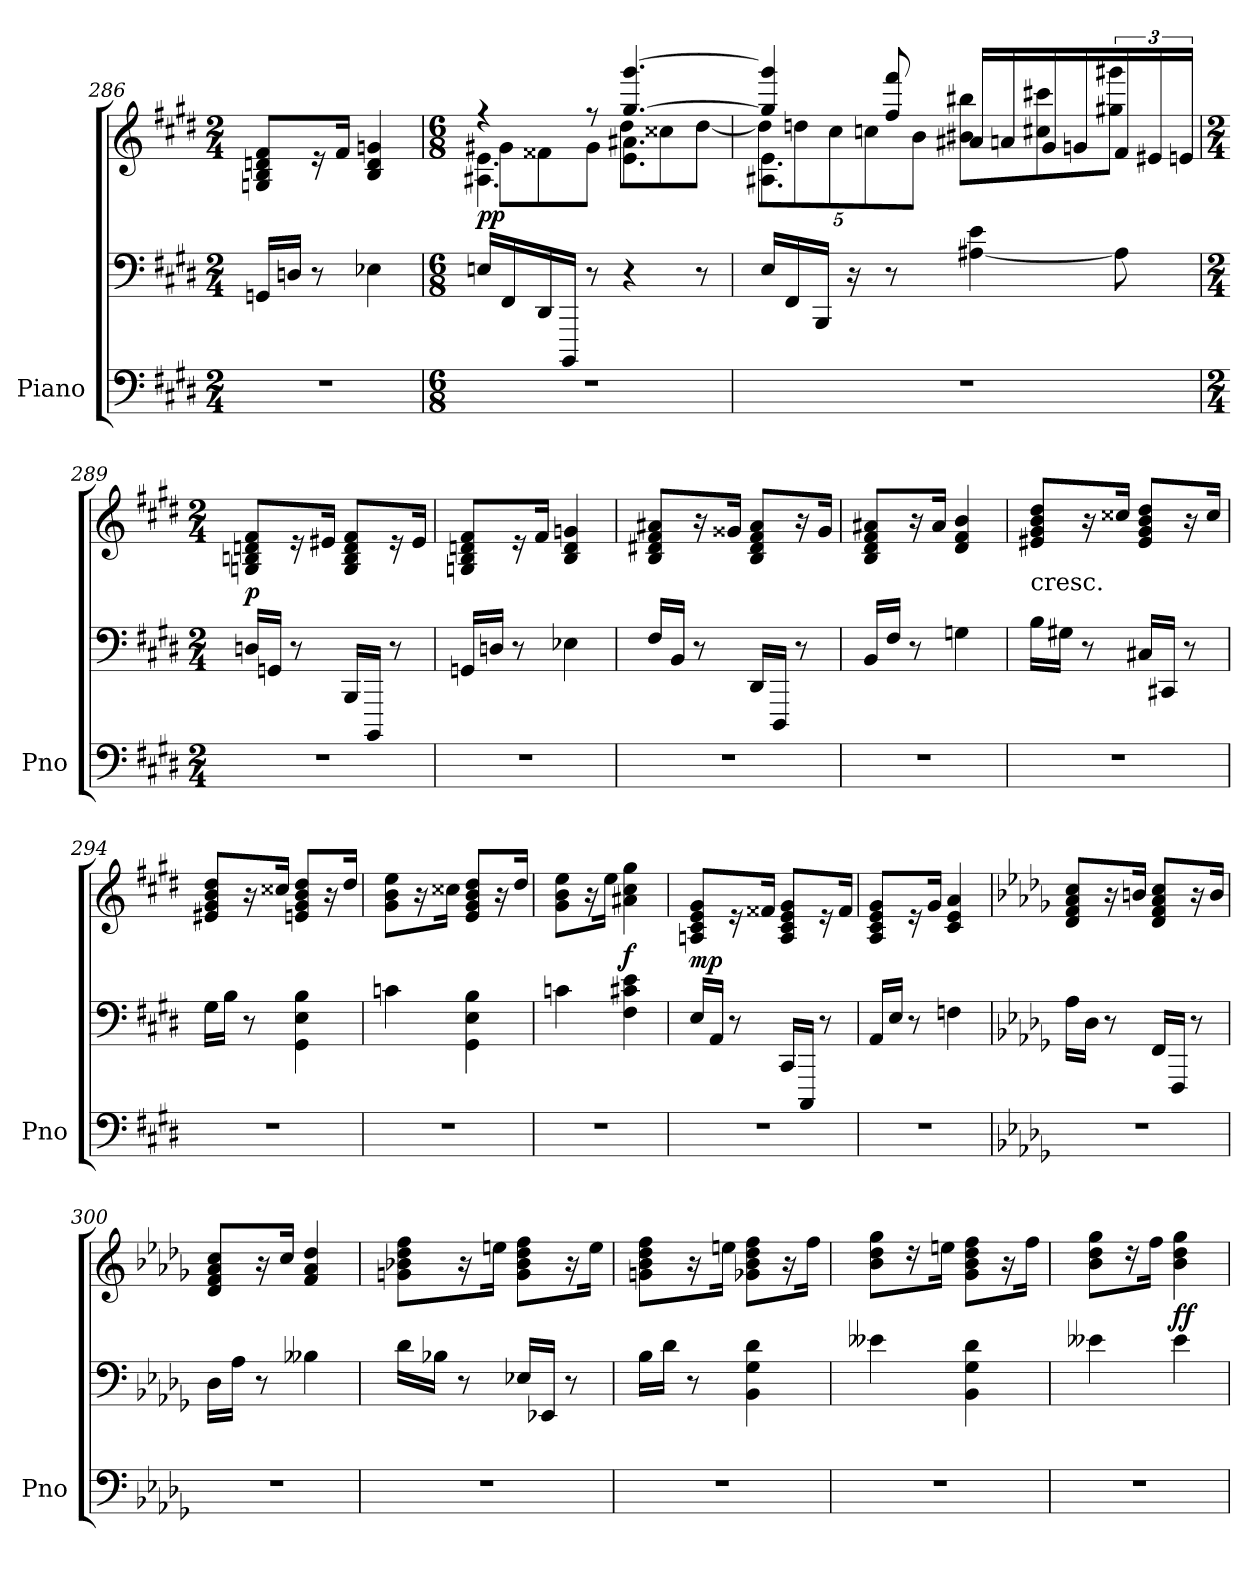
**kern	**kern	**kern	**dynam
*part1	*part1	*part1	*part1
*staff3	*staff2	*staff1	*staff1/2/3
*I"Piano	*	*	*
*I'Pno	*	*	*
*clefF4	*clefF4	*clefG2	*
*k[f#c#g#d#]	*k[f#c#g#d#]	*k[f#c#g#d#]	*
*M2/4	*M2/4	*M2/4	*
=286	=286	=286	=286
2r	16GGnLL	8Gn 8B 8dn 8f#L	.
.	16DnJJ	.	.
.	8r	16r	.
.	.	16f#Jk	.
.	4E-X	4B 4d 4gn	.
=287	=287	=287	=287
*M6/8	*M6/8	*M6/8	*
*	*	*^	*
*	*	*	*^	*
2.r	16EnLL	4.A#X\ 4.e\	8g#XL	4rff	pp
.	16FF#	.	.	.	.
.	16DD#	.	8f##X	.	.
.	16BBBBJJ	.	.	.	.
.	8r	.	8g#J	8rff	.
.	4r	4.e\ 4.a#X\	8dd#L	[4.gg# [4.ggg#	.
.	.	.	8cc##X	.	.
.	8r	.	[8dd#J	.	.
=288	=288	=288	=288	=288	=288
2.r	16ELL	4.A#X\ 4.e\	40%3dd#L]	4gg#] 4ggg#]	.
.	16FF#	.	.	.	.
.	.	.	40%3ddn	.	.
.	16BBBJJ	.	.	.	.
.	.	.	40%3cc#	.	.
.	16r	.	.	.	.
.	.	.	40%3ccn	.	.
.	8r	.	.	8ff# 8fff#	.
.	.	.	40%3bJ	.	.
.	[4A#X 4e	16a#XLL	8b#X 8bb#XL	4.ryy	.
.	.	16an	.	.	.
.	.	16g#	8cc#X 8ccc#X	.	.
.	.	16gn	.	.	.
.	8A#]	24f#	8gg#X 8ggg#XJ	.	.
.	.	24e#X	.	.	.
.	.	24enJJ	.	.	.
*	*	*v	*v	*v	*
=289	=289	=289	=289
*M2/4	*M2/4	*M2/4	*
2r	16DnLL	8Gn 8Bn 8dn 8f#L	p
.	16GGnJJ	.	.
.	8r	16r	.
.	.	16e#XJk	.
.	16BBBLL	8G 8B 8d 8f#L	.
.	16BBBBJJ	.	.
.	8r	16r	.
.	.	16e#Jk	.
=290	=290	=290	=290
2r	16GGnLL	8Gn 8B 8dn 8f#L	.
.	16DnJJ	.	.
.	8r	16r	.
.	.	16f#Jk	.
.	4E-X	4B 4d 4gn	.
=291	=291	=291	=291
2r	16F#/LL	8B 8d#X 8f# 8a#XL	.
.	16BBJJ	.	.
.	8r	16r	.
.	.	16g##XJk	.
.	16DD#LL	8B 8d# 8f# 8a#L	.
.	16DDD#JJ	.	.
.	8r	16r	.
.	.	16g##Jk	.
=292	=292	=292	=292
2r	16BB/LL	8B 8d# 8f# 8a#XL	.
.	16F#JJ	.	.
.	8r	16r	.
.	.	16a#Jk	.
.	4Gn	4d# 4f# 4b	.
=293	=293	=293	=293
!	!	!LO:TX:c:t=cresc.	!
2r	16BLL	8e#X 8g# 8b 8dd#L	.
.	16G#XJJ	.	.
.	8r	16r	.
.	.	16cc##XJk	.
.	16C#XLL	8e# 8g# 8b 8dd#L	.
.	16CC#XJJ	.	.
.	8r	16r	.
.	.	16cc##Jk	.
=294	=294	=294	=294
2r	16G#LL	8e#X 8g# 8b 8dd#L	.
.	16BJJ	.	.
.	8r	16r	.
.	.	16cc##XJk	.
.	4GG# 4E 4B	8en 8g# 8b 8dd#L	.
.	.	16r	.
.	.	16dd#Jk	.
=295	=295	=295	=295
2r	4cn	8g# 8b 8eeL	.
.	.	16r	.
.	.	16cc##XJk	.
.	4GG# 4E 4B	8e 8g# 8b 8dd#L	.
.	.	16r	.
.	.	16dd#Jk	.
=296	=296	=296	=296
2r	4cn	8g# 8b 8eeL	.
.	.	16r	.
.	.	16eeJk	.
.	4F# 4c#X 4e	4a#X 4cc# 4gg#	f
=297	=297	=297	=297
2r	16ELL	8An 8c# 8e 8g#L	mp
.	16AAJJ	.	.
.	8r	16r	.
.	.	16f##XJk	.
.	16CC#LL	8A 8c# 8e 8g#L	.
.	16CCC#JJ	.	.
.	8r	16r	.
.	.	16f##Jk	.
=298	=298	=298	=298
2r	16AALL	8A 8c# 8e 8g#L	.
.	16EJJ	.	.
.	8r	16r	.
.	.	16g#Jk	.
.	4Fn	4c# 4e 4a	.
=299	=299	=299	=299
*k[b-e-a-d-g-]	*k[b-e-a-d-g-]	*k[b-e-a-d-g-]	*
2r	16A-LL	8d- 8f 8a- 8ccL	.
.	16D-JJ	.	.
.	8r	16r	.
.	.	16bnJk	.
.	16FFLL	8d- 8f 8a- 8ccL	.
.	16FFFJJ	.	.
.	8r	16r	.
.	.	16bJk	.
=300	=300	=300	=300
2r	16D-LL	8d- 8f 8a- 8ccL	.
.	16A-JJ	.	.
.	8r	16r	.
.	.	16ccJk	.
.	4B--X	4f 4a- 4dd-	.
=301	=301	=301	=301
2r	16d-LL	8gn 8b-X 8dd- 8ffL	.
.	16B-XJJ	.	.
.	8r	16r	.
.	.	16eenJk	.
.	16E-XLL	8g 8b- 8dd- 8ffL	.
.	16EE-XJJ	.	.
.	8r	16r	.
.	.	16eeJk	.
=302	=302	=302	=302
2r	16B-LL	8gn 8b- 8dd- 8ffL	.
.	16d-JJ	.	.
.	8r	16r	.
.	.	16eenJk	.
.	4BB- 4G- 4d-	8g-X 8b- 8dd- 8ffL	.
.	.	16r	.
.	.	16ffJk	.
=303	=303	=303	=303
2r	4e--X	8b- 8dd- 8gg-L	.
.	.	16r	.
.	.	16eenJk	.
.	4BB- 4G- 4d-	8g- 8b- 8dd- 8ffL	.
.	.	16r	.
.	.	16ffJk	.
=304	=304	=304	=304
2r	4e--X	8b- 8dd- 8gg-L	.
.	.	16r	.
.	.	16ffJk	.
.	4e--	4b- 4dd- 4gg-	ff
=	=	=	=
*-	*-	*-	*-
